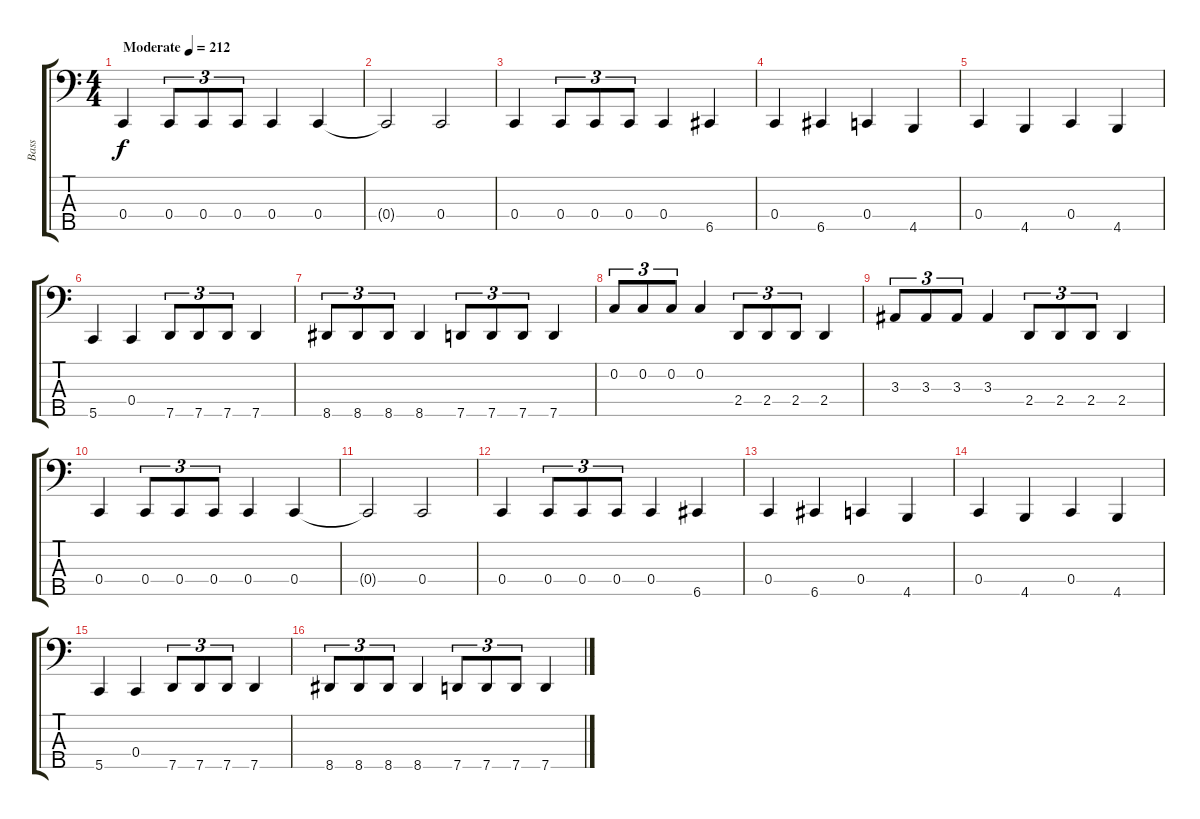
\track ("Bass" "Bass") {instrument electricbasspick}
\staff {score tabs}
\tuning (G2 C2 G1 C1 G0) {hide}
\ts (4 4)
\tempo (212 "Moderate")
\clef f4
\ks c
0.4.4{dy f instrument electricbasspick} 0.4.8{tu (3 2)} 0.4.8{tu (3 2)} 0.4.8{tu (3 2)} 0.4.4 0.4.4 |
0.4{t}.2 0.4.2 |
0.4.4 0.4.8{tu (3 2)} 0.4.8{tu (3 2)} 0.4.8{tu (3 2)} 0.4.4 6.5.4 |
0.4.4 6.5.4 0.4.4 4.5.4 |
0.4.4 4.5.4 0.4.4 4.5.4 |
5.5.4 0.4.4 7.5.8{tu (3 2)} 7.5.8{tu (3 2)} 7.5.8{tu (3 2)} 7.5.4 |
8.5.8{tu (3 2)} 8.5.8{tu (3 2)} 8.5.8{tu (3 2)} 8.5.4 7.5.8{tu (3 2)} 7.5.8{tu (3 2)} 7.5.8{tu (3 2)} 7.5.4 |
0.2.8{tu (3 2)} 0.2.8{tu (3 2)} 0.2.8{tu (3 2)} 0.2.4 2.4.8{tu (3 2)} 2.4.8{tu (3 2)} 2.4.8{tu (3 2)} 2.4.4 |
3.3.8{tu (3 2)} 3.3.8{tu (3 2)} 3.3.8{tu (3 2)} 3.3.4 2.4.8{tu (3 2)} 2.4.8{tu (3 2)} 2.4.8{tu (3 2)} 2.4.4 |
0.4.4 0.4.8{tu (3 2)} 0.4.8{tu (3 2)} 0.4.8{tu (3 2)} 0.4.4 0.4.4 |
0.4{t}.2 0.4.2 |
0.4.4 0.4.8{tu (3 2)} 0.4.8{tu (3 2)} 0.4.8{tu (3 2)} 0.4.4 6.5.4 |
0.4.4 6.5.4 0.4.4 4.5.4 |
0.4.4 4.5.4 0.4.4 4.5.4 |
5.5.4 0.4.4 7.5.8{tu (3 2)} 7.5.8{tu (3 2)} 7.5.8{tu (3 2)} 7.5.4 |
8.5.8{tu (3 2)} 8.5.8{tu (3 2)} 8.5.8{tu (3 2)} 8.5.4 7.5.8{tu (3 2)} 7.5.8{tu (3 2)} 7.5.8{tu (3 2)} 7.5.4
